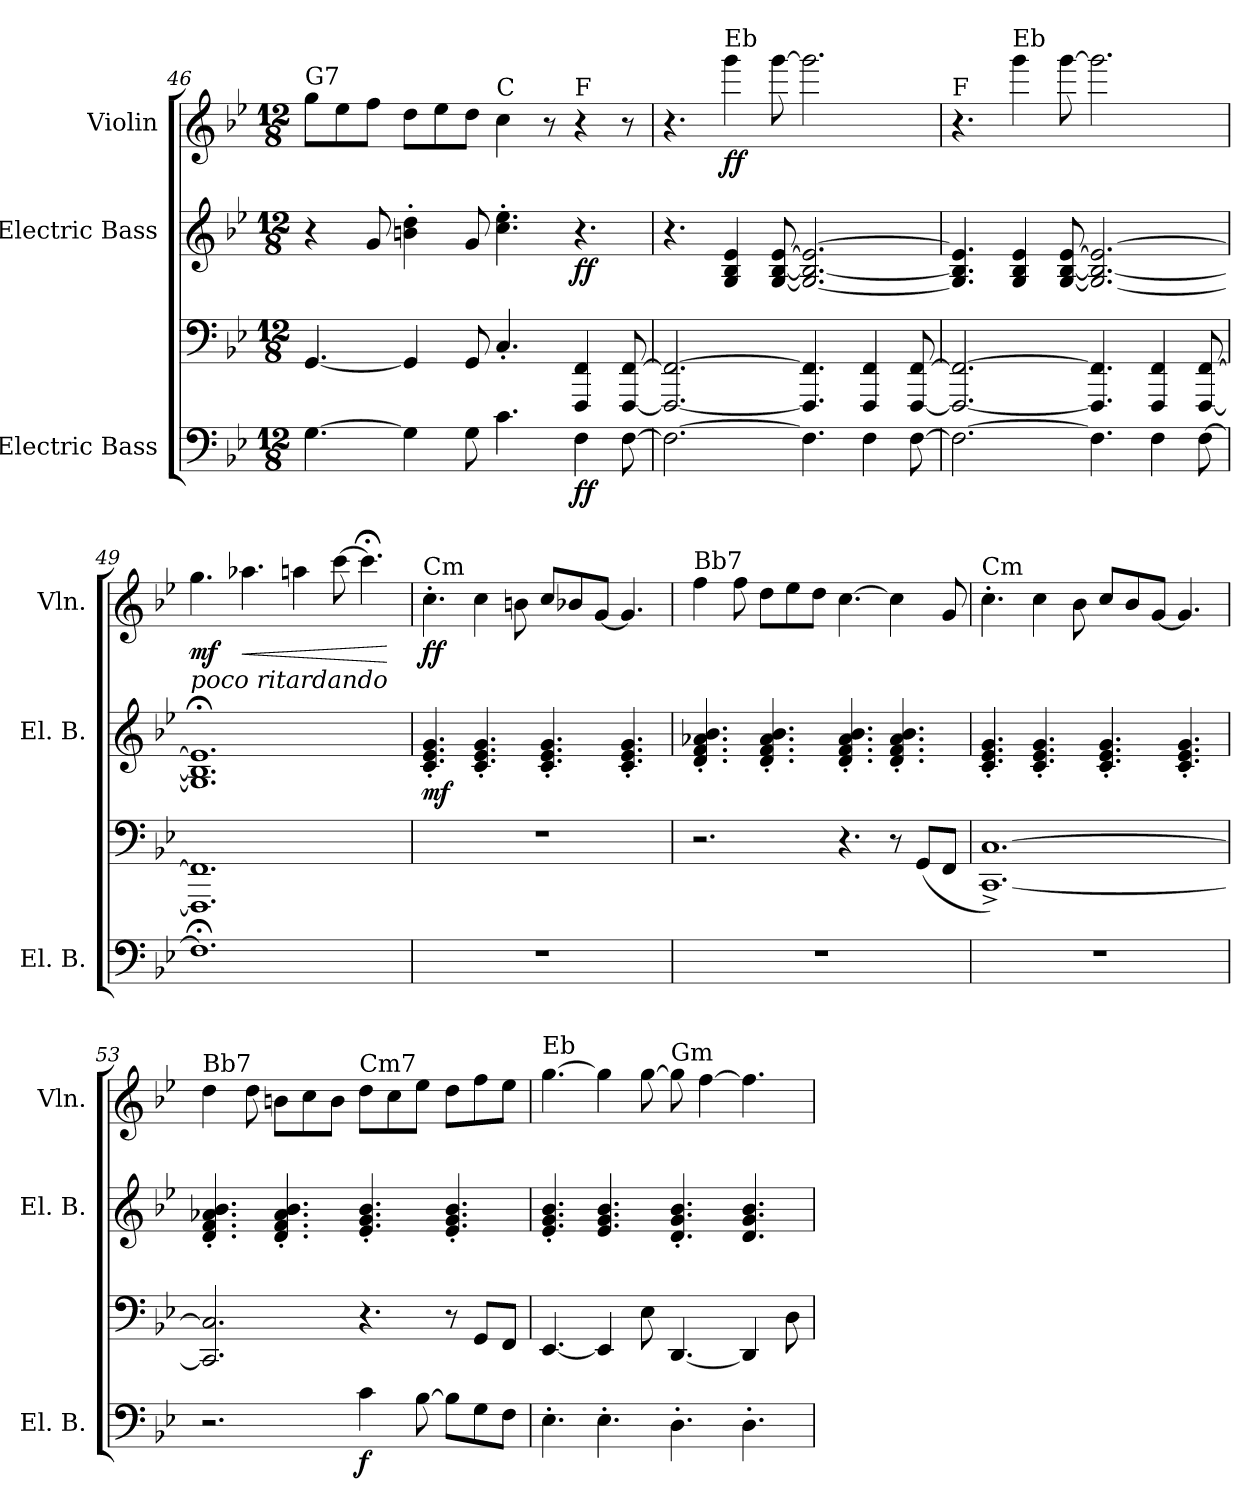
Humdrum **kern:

**kern	**kern	**dynam	**kern	**dynam	**kern	**dynam
*part3	*part3	*part3	*part2	*part2	*part1	*part1
*staff4	*staff3	*staff3/4	*staff2	*staff2	*staff1	*staff1
*I"Electric Bass	*	*	*I"Electric Bass	*	*I"Violin	*
*I'El. B.	*	*	*I'El. B.	*	*I'Vln.	*
*clefF4	*clefF4	*	*clefG2	*	*clefG2	*
*k[b-e-]	*k[b-e-]	*	*k[b-e-]	*	*k[b-e-]	*
*M12/8	*M12/8	*	*M12/8	*	*M12/8	*
=46	=46	=46	=46	=46	=46	=46
!	!	!	!	!	!LO:TX:a:t=G7	!
[4.G\	[4.GG/	.	4r	.	8gg\L	.
.	.	.	.	.	8ee-\	.
.	.	.	8g/	.	8ff\J	.
4G\]	4GG/]	.	4bn'\ 4dd'\	.	8dd\L	.
.	.	.	.	.	8ee-\	.
8G\	8GG/	.	8g/	.	8dd\J	.
!	!	!	!	!	!LO:TX:a:t=C	!
4.c\	4.C'/	.	4.cc'\ 4.ee-'\	.	4cc\	.
.	.	.	.	.	8r	.
!	!	!	!	!	!LO:TX:a:t=F	!
!	!	!LO:DY:b=2	!	!LO:DY:b	!	!
4F\	4FFF/ 4FF/	ff	4.r	ff	4r	.
[8F\	[8FFF/ [8FF/	.	.	.	8r	.
=47	=47	=47	=47	=47	=47	=47
2.F\_	2.FFF_/ 2.FF_/	.	4.r	.	4.r	.
!	!	!	!	!	!LO:TX:a:t=Eb	!
!	!	!	!	!	!	!LO:DY:b
.	.	.	4G/ 4B-/ 4e-/	.	4ggg\	ff
.	.	.	[8G/ [8B-/ [8e-/	.	[8ggg\	.
4.F\]	4.FFF]/ 4.FF]/	.	2.G_/ 2.B-_/ 2.e-_/	.	2.ggg\]	.
4F\	4FFF/ 4FF/	.	.	.	.	.
[8F\	[8FFF/ [8FF/	.	.	.	.	.
=48	=48	=48	=48	=48	=48	=48
!	!	!	!	!	!LO:TX:a:t=F	!
2.F\_	2.FFF_/ 2.FF_/	.	4.G]/ 4.B-]/ 4.e-]/	.	4.r	.
!	!	!	!	!	!LO:TX:a:t=Eb	!
.	.	.	4G/ 4B-/ 4e-/	.	4ggg\	.
.	.	.	[8G/ [8B-/ [8e-/	.	[8ggg\	.
4.F\]	4.FFF]/ 4.FF]/	.	2.G_/ 2.B-_/ 2.e-_/	.	2.ggg\]	.
4F\	4FFF/ 4FF/	.	.	.	.	.
[8F\	[8FFF/ [8FF/	.	.	.	.	.
!!LO:LB:g=z
=49	=49	=49	=49	=49	=49	=49
!	!	!	!	!	!LO:TX:b:i:t=poco ritardando	!
!	!	!	!	!	!	!LO:DY:b
1.F;]	1.FFF] 1.FF]	.	1.G];< 1.B-];< 1.e-];<	.	4.gg\	mf
!	!	!	!	!	!	!LO:HP:b
.	.	.	.	.	4.aa-X\	<
.	.	.	.	.	4aan\	.
.	.	.	.	.	[8ccc\	.
.	.	.	.	.	4.ccc;<\]	.
.	.	.	.	.	.	[
=50	=50	=50	=50	=50	=50	=50
!	!	!	!	!	!LO:TX:a:t=Cm	!
!	!	!	!	!LO:DY:b	!	!LO:DY:b
1.r	1.r	.	4.c'/ 4.e-'/ 4.g'/	mf	4.cc'\	ff
.	.	.	4.c'/ 4.e-'/ 4.g'/	.	4cc\	.
.	.	.	.	.	8bn\	.
.	.	.	4.c'/ 4.e-'/ 4.g'/	.	8cc/L	.
.	.	.	.	.	8b-X/	.
.	.	.	.	.	[8g/J	.
.	.	.	4.c'/ 4.e-'/ 4.g'/	.	4.g/]	.
=51	=51	=51	=51	=51	=51	=51
!	!	!	!	!	!LO:TX:a:t=Bb7	!
1.r	2.r	.	4.d'/ 4.f'/ 4.a-X'/ 4.b-'/	.	4ff\	.
.	.	.	.	.	8ff\	.
.	.	.	4.d'/ 4.f'/ 4.a-'/ 4.b-'/	.	8dd\L	.
.	.	.	.	.	8ee-\	.
.	.	.	.	.	8dd\J	.
.	4.r	.	4.d'/ 4.f'/ 4.a-'/ 4.b-'/	.	[4.cc\	.
.	8r	.	4.d'/ 4.f'/ 4.a-'/ 4.b-'/	.	4cc\]	.
.	(8GG/L	.	.	.	.	.
.	8FF/J	.	.	.	8g/	.
=52	=52	=52	=52	=52	=52	=52
!	!	!	!	!	!LO:TX:a:t=Cm	!
1.r	[1.CC^ [1.C^)	.	4.c'/ 4.e-'/ 4.g'/	.	4.cc'\	.
.	.	.	4.c'/ 4.e-'/ 4.g'/	.	4cc\	.
.	.	.	.	.	8b-\	.
.	.	.	4.c'/ 4.e-'/ 4.g'/	.	8cc/L	.
.	.	.	.	.	8b-/	.
.	.	.	.	.	[8g/J	.
.	.	.	4.c'/ 4.e-'/ 4.g'/	.	4.g/]	.
=53	=53	=53	=53	=53	=53	=53
!	!	!	!	!	!LO:TX:a:t=Bb7	!
2.r	2.CC]/ 2.C]/	.	4.d'/ 4.f'/ 4.a-X'/ 4.b-'/	.	4dd\	.
.	.	.	.	.	8dd\	.
.	.	.	4.d'/ 4.f'/ 4.a-'/ 4.b-'/	.	8bn\L	.
.	.	.	.	.	8cc\	.
.	.	.	.	.	8b\J	.
!	!	!	!	!	!LO:TX:a:t=Cm7	!
!	!	!LO:DY:b=2	!	!	!	!
4c\	4.r	f	4.e-'/ 4.g'/ 4.b-'/	.	8dd\L	.
.	.	.	.	.	8cc\	.
[8B-\	.	.	.	.	8ee-\J	.
8B-\L]	8r	.	4.e-'/ 4.g'/ 4.b-'/	.	8dd\L	.
8G\	8GG/L	.	.	.	8ff\	.
8F\J	8FF/J	.	.	.	8ee-\J	.
=54	=54	=54	=54	=54	=54	=54
!	!	!	!	!	!LO:TX:a:t=Eb	!
4.E-'\	[4.EE-/	.	4.e-'/ 4.g'/ 4.b-'/	.	[4.gg\	.
4.E-'\	4EE-/]	.	4.e-/ 4.g/ 4.b-/	.	4gg\]	.
.	8E-\	.	.	.	[8gg\	.
!	!	!	!	!	!LO:TX:a:t=Gm	!
4.D'\	[4.DD/	.	4.d'/ 4.g'/ 4.b-'/	.	8gg\]	.
.	.	.	.	.	[4ff\	.
4.D'\	4DD/]	.	4.d/ 4.g/ 4.b-/	.	4.ff\]	.
.	8D\	.	.	.	.	.
=	=	=	=	=	=	=
*-	*-	*-	*-	*-	*-	*-
